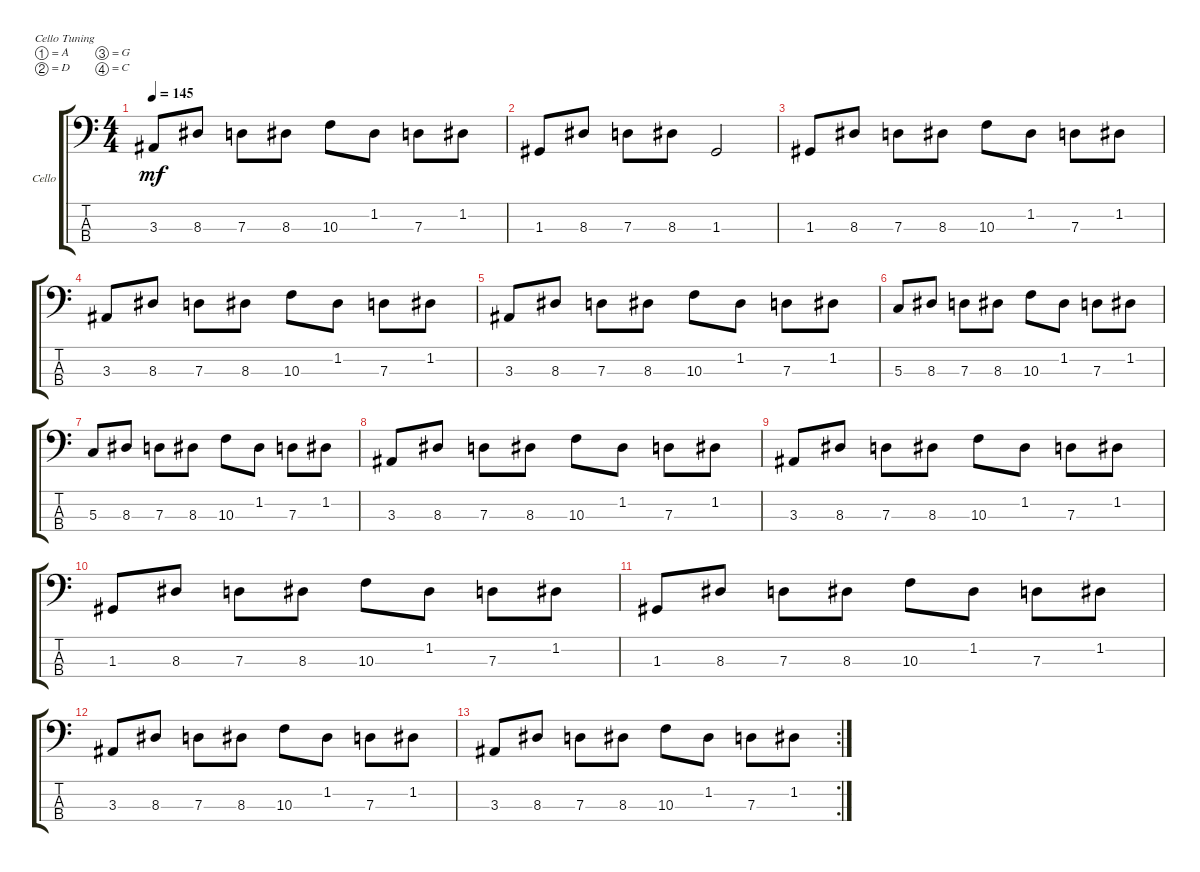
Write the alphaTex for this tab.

\defaultSystemsLayout 4
\bracketExtendMode groupsimilarinstruments
\firstSystemTrackNameOrientation horizontal
\otherSystemsTrackNameOrientation horizontal
\track ("Cello" "Cello") {instrument cello}
\staff {score tabs}
\tuning (A3 D3 G2 C2)
\ts (4 4)
\tempo 145
\clef f4
\ks c
3.3.8{dy mf} 8.3.8 7.3.8 8.3.8 10.3.8 1.2.8 7.3.8 1.2.8 |
1.3.8 8.3.8 7.3.8 8.3.8 1.3.2 |
1.3.8 8.3.8 7.3.8 8.3.8 10.3.8 1.2.8 7.3.8 1.2.8 |
3.3.8 8.3.8 7.3.8 8.3.8 10.3.8 1.2.8 7.3.8 1.2.8 |
3.3.8 8.3.8 7.3.8 8.3.8 10.3.8 1.2.8 7.3.8 1.2.8 |
5.3.8 8.3.8 7.3.8 8.3.8 10.3.8 1.2.8 7.3.8 1.2.8 |
5.3.8 8.3.8 7.3.8 8.3.8 10.3.8 1.2.8 7.3.8 1.2.8 |
3.3.8 8.3.8 7.3.8 8.3.8 10.3.8 1.2.8 7.3.8 1.2.8 |
3.3.8 8.3.8 7.3.8 8.3.8 10.3.8 1.2.8 7.3.8 1.2.8 |
1.3.8 8.3.8 7.3.8 8.3.8 10.3.8 1.2.8 7.3.8 1.2.8 |
1.3.8 8.3.8 7.3.8 8.3.8 10.3.8 1.2.8 7.3.8 1.2.8 |
3.3.8 8.3.8 7.3.8 8.3.8 10.3.8 1.2.8 7.3.8 1.2.8 |
\rc 2
3.3.8 8.3.8 7.3.8 8.3.8 10.3.8 1.2.8 7.3.8 1.2.8
